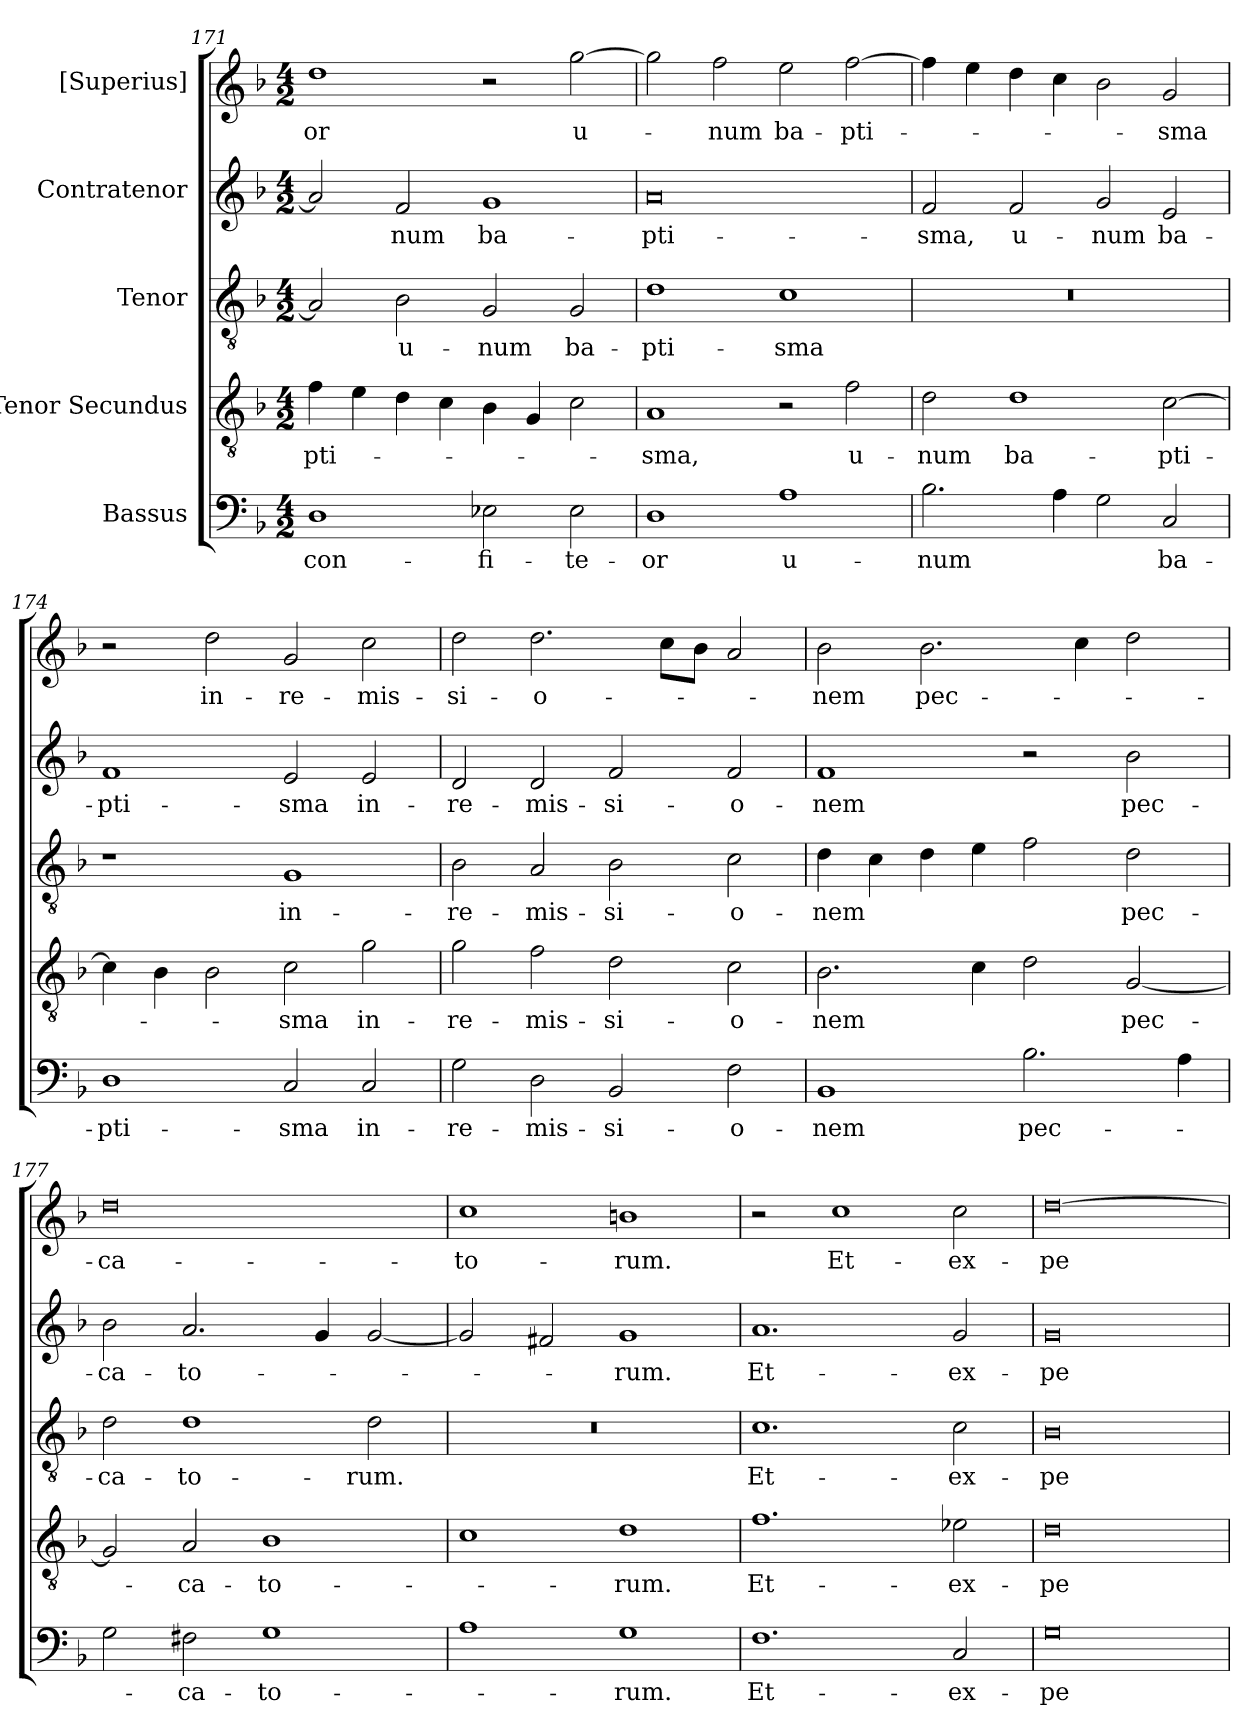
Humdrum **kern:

**kern	**text	**kern	**text	**kern	**text	**kern	**text	**kern	**text
*part5	*part5	*part4	*part4	*part3	*part3	*part2	*part2	*part1	*part1
*staff5	*staff5	*staff4	*staff4	*staff3	*staff3	*staff2	*staff2	*staff1	*staff1
*I"Bassus	*	*I"Tenor Secundus	*	*I"Tenor	*	*I"Contratenor	*	*I"[Superius]	*
*clefF4	*	*clefGv2	*	*clefGv2	*	*clefG2	*	*clefG2	*
*k[b-]	*	*k[b-]	*	*k[b-]	*	*k[b-]	*	*k[b-]	*
*M4/2	*	*M4/2	*	*M4/2	*	*M4/2	*	*M4/2	*
=171	=171	=171	=171	=171	=171	=171	=171	=171	=171
1D\	con-	4f\	-pti-	2A/]	.	2a/]	.	1dd\	-or
.	.	4e\	.	.	.	.	.	.	.
.	.	4d\	.	2B-\	u-	2f/	-num	.	.
.	.	4c\	.	.	.	.	.	.	.
2E-X\	-fi-	4B-\	.	2G/	-num	1g/	ba-	2r	.
.	.	4G/	.	.	.	.	.	.	.
2E-\	-te-	2c\	.	2G/	ba-	.	.	[2gg\	u-
=172	=172	=172	=172	=172	=172	=172	=172	=172	=172
1D\	-or	1A/	-sma,	1d\	-pti-	0a/	-pti-	2gg\]	.
.	.	.	.	.	.	.	.	2ff\	-num
1A\	u-	2r	.	1c\	-sma	.	.	2ee\	ba-
.	.	2f\	u-	.	.	.	.	[2ff\	-pti-
=173	=173	=173	=173	=173	=173	=173	=173	=173	=173
2.B-\	-num	2d\	-num	0r	.	2f/	-sma,	4ff\]	.
.	.	.	.	.	.	.	.	4ee\	.
.	.	1d\	ba-	.	.	2f/	u-	4dd\	.
4A\	.	.	.	.	.	.	.	4cc\	.
2G\	.	.	.	.	.	2g/	-num	2b-\	.
2C/	ba-	[2c\	-pti-	.	.	2e/	ba-	2g/	-sma
=174	=174	=174	=174	=174	=174	=174	=174	=174	=174
1D\	-pti-	4c\]	.	1r	.	1f/	-pti-	2r	.
.	.	4B-\	.	.	.	.	.	.	.
.	.	2B-\	.	.	.	.	.	2dd\	in-
2C/	-sma	2c\	-sma	1G/	in-	2e/	-sma	2g/	re-
2C/	in-	2g\	in-	.	.	2e/	in-	2cc\	-mis-
=175	=175	=175	=175	=175	=175	=175	=175	=175	=175
2G\	re-	2g\	re-	2B-\	re-	2d/	re-	2dd\	-si-
2D\	-mis-	2f\	-mis-	2A/	-mis-	2d/	-mis-	2.dd\	-o-
2BB-/	-si-	2d\	-si-	2B-\	-si-	2f/	-si-	.	.
.	.	.	.	.	.	.	.	8cc\L	.
.	.	.	.	.	.	.	.	8b-\J	.
2F\	-o-	2c\	-o-	2c\	-o-	2f/	-o-	2a/	.
=176	=176	=176	=176	=176	=176	=176	=176	=176	=176
1BB-/	-nem	2.B-\	-nem	4d\	-nem	1f/	-nem	2b-\	-nem
.	.	.	.	4c\	.	.	.	.	.
.	.	.	.	4d\	.	.	.	2.b-\	pec-
.	.	4c\	.	4e\	.	.	.	.	.
2.B-\	pec-	2d\	.	2f\	.	2r	.	.	.
.	.	.	.	.	.	.	.	4cc\	.
.	.	[2G/	pec-	2d\	pec-	2b-\	pec-	2dd\	.
4A\	.	.	.	.	.	.	.	.	.
=177	=177	=177	=177	=177	=177	=177	=177	=177	=177
2G\	.	2G/]	.	2d\	-ca-	2b-\	-ca-	0dd\	-ca-
2F#X\	-ca-	2A/	-ca-	1d\	-to-	2.a/	-to-	.	.
1G\	-to-	1B-\	-to-	.	.	.	.	.	.
.	.	.	.	.	.	4g/	.	.	.
.	.	.	.	2d\	-rum.	[2g/	.	.	.
=178	=178	=178	=178	=178	=178	=178	=178	=178	=178
1A\	.	1c\	.	0r	.	2g/]	.	1cc\	-to-
.	.	.	.	.	.	2f#X/	.	.	.
1G\	-rum.	1d\	-rum.	.	.	1g/	-rum.	1bn\	-rum.
=179	=179	=179	=179	=179	=179	=179	=179	=179	=179
1.F\	Et-	1.f\	Et-	1.c\	Et-	1.a/	Et-	2r	.
.	.	.	.	.	.	.	.	1cc\	Et-
2C/	ex-	2e-X\	ex-	2c\	ex-	2g/	ex-	2cc\	ex-
=180	=180	=180	=180	=180	=180	=180	=180	=180	=180
0G\	-pe-	0d\	-pe-	0B-\	-pe-	0g/	-pe-	[0dd\	-pe-
=	=	=	=	=	=	=	=	=	=
*-	*-	*-	*-	*-	*-	*-	*-	*-	*-
